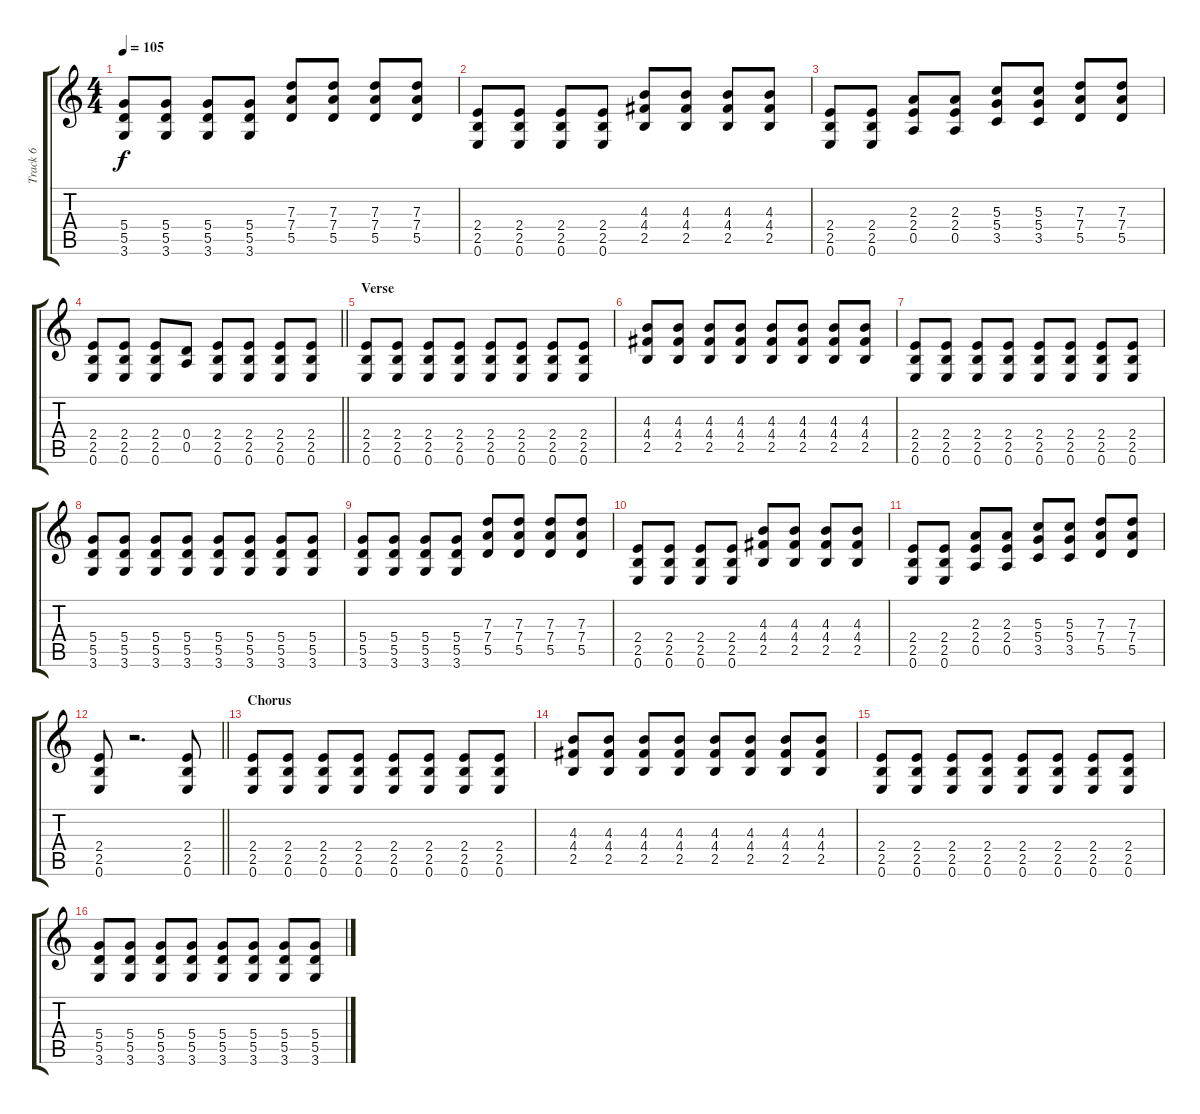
\track ("Track 6" "Track 6") {instrument overdrivenguitar}
\staff {score tabs}
\tuning (E4 B3 G3 D3 A2 E2) {hide}
\ts (4 4)
\tempo 105
\clef g2
\ks c
(5.4 5.5 3.6).8{dy f} (5.4 5.5 3.6).8 (5.4 5.5 3.6).8 (5.4 5.5 3.6).8 (7.3 7.4 5.5).8 (7.3 7.4 5.5).8 (7.3 7.4 5.5).8 (7.3 7.4 5.5).8 |
(2.4 2.5 0.6).8 (2.4 2.5 0.6).8 (2.4 2.5 0.6).8 (2.4 2.5 0.6).8 (4.3 4.4 2.5).8 (4.3 4.4 2.5).8 (4.3 4.4 2.5).8 (4.3 4.4 2.5).8 |
(2.4 2.5 0.6).8 (2.4 2.5 0.6).8 (2.3 2.4 0.5).8 (2.3 2.4 0.5).8 (5.3 5.4 3.5).8 (5.3 5.4 3.5).8 (7.3 7.4 5.5).8 (7.3 7.4 5.5).8 |
\barLineRight lightlight
(2.4 2.5 0.6).8 (2.4 2.5 0.6).8 (2.4 2.5 0.6).8 (0.4 0.5).8 (2.4 2.5 0.6).8 (2.4 2.5 0.6).8 (2.4 2.5 0.6).8 (2.4 2.5 0.6).8 |
\section ("" "Verse")
(2.4 2.5 0.6).8 (2.4 2.5 0.6).8 (2.4 2.5 0.6).8 (2.4 2.5 0.6).8 (2.4 2.5 0.6).8 (2.4 2.5 0.6).8 (2.4 2.5 0.6).8 (2.4 2.5 0.6).8 |
(4.3 4.4 2.5).8 (4.3 4.4 2.5).8 (4.3 4.4 2.5).8 (4.3 4.4 2.5).8 (4.3 4.4 2.5).8 (4.3 4.4 2.5).8 (4.3 4.4 2.5).8 (4.3 4.4 2.5).8 |
(2.4 2.5 0.6).8 (2.4 2.5 0.6).8 (2.4 2.5 0.6).8 (2.4 2.5 0.6).8 (2.4 2.5 0.6).8 (2.4 2.5 0.6).8 (2.4 2.5 0.6).8 (2.4 2.5 0.6).8 |
(5.4 5.5 3.6).8 (5.4 5.5 3.6).8 (5.4 5.5 3.6).8 (5.4 5.5 3.6).8 (5.4 5.5 3.6).8 (5.4 5.5 3.6).8 (5.4 5.5 3.6).8 (5.4 5.5 3.6).8 |
(5.4 5.5 3.6).8 (5.4 5.5 3.6).8 (5.4 5.5 3.6).8 (5.4 5.5 3.6).8 (7.3 7.4 5.5).8 (7.3 7.4 5.5).8 (7.3 7.4 5.5).8 (7.3 7.4 5.5).8 |
(2.4 2.5 0.6).8 (2.4 2.5 0.6).8 (2.4 2.5 0.6).8 (2.4 2.5 0.6).8 (4.3 4.4 2.5).8 (4.3 4.4 2.5).8 (4.3 4.4 2.5).8 (4.3 4.4 2.5).8 |
(2.4 2.5 0.6).8 (2.4 2.5 0.6).8 (2.3 2.4 0.5).8 (2.3 2.4 0.5).8 (5.3 5.4 3.5).8 (5.3 5.4 3.5).8 (7.3 7.4 5.5).8 (7.3 7.4 5.5).8 |
\barLineRight lightlight
(2.4 2.5 0.6).8 r.2{d} (2.4 2.5 0.6).8 |
\section ("" "Chorus")
(2.4 2.5 0.6).8 (2.4 2.5 0.6).8 (2.4 2.5 0.6).8 (2.4 2.5 0.6).8 (2.4 2.5 0.6).8 (2.4 2.5 0.6).8 (2.4 2.5 0.6).8 (2.4 2.5 0.6).8 |
(4.3 4.4 2.5).8 (4.3 4.4 2.5).8 (4.3 4.4 2.5).8 (4.3 4.4 2.5).8 (4.3 4.4 2.5).8 (4.3 4.4 2.5).8 (4.3 4.4 2.5).8 (4.3 4.4 2.5).8 |
(2.4 2.5 0.6).8 (2.4 2.5 0.6).8 (2.4 2.5 0.6).8 (2.4 2.5 0.6).8 (2.4 2.5 0.6).8 (2.4 2.5 0.6).8 (2.4 2.5 0.6).8 (2.4 2.5 0.6).8 |
(5.4 5.5 3.6).8 (5.4 5.5 3.6).8 (5.4 5.5 3.6).8 (5.4 5.5 3.6).8 (5.4 5.5 3.6).8 (5.4 5.5 3.6).8 (5.4 5.5 3.6).8 (5.4 5.5 3.6).8
